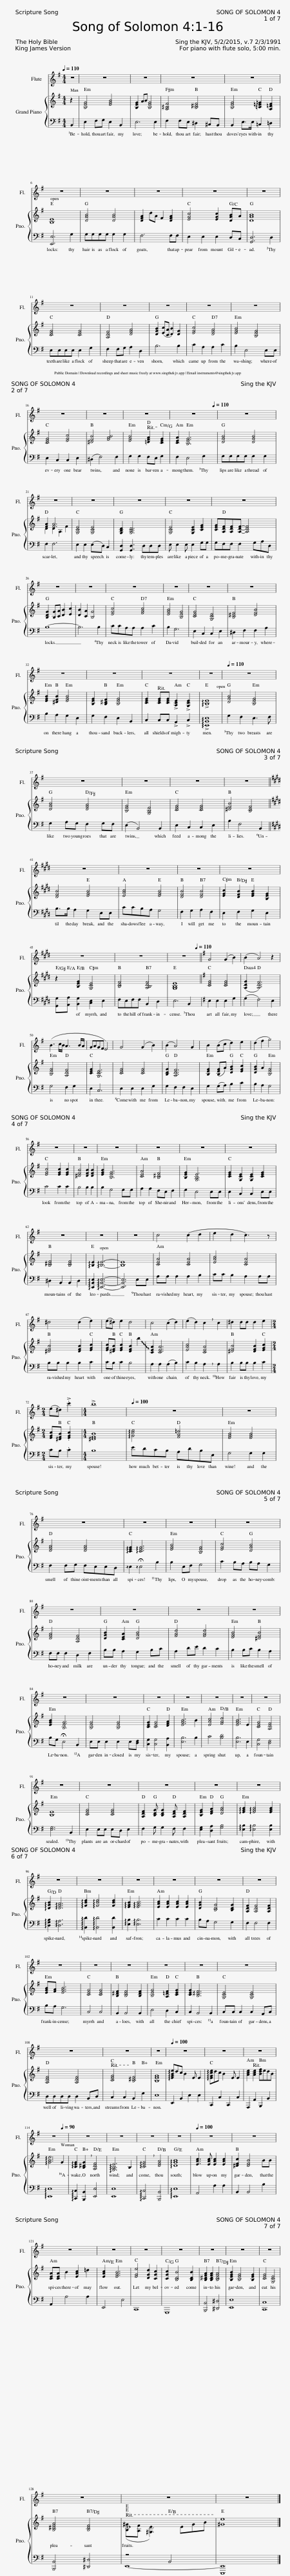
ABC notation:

X:1
%%score 1 { ( 2 4 ) | ( 3 5 ) }
L:1/8
Q:1/4=110
M:4/4
I:linebreak $
K:G
V:1 treble
V:2 treble
V:4 treble
V:3 bass
V:5 bass
V:1
 z2 | z8 | z8 | z8 | z8 |$ %5
 z8 | z8 | z8 | z8 | z8 |$ %10
 z8 | z8 | z8 | z8 | z8 |$ %15
 z8 | z8 | z8 | z8[Q:1/4=110] | z8 |$ %20
 z8 | z8 | z8 | z8 | z8 |$ %25
 z8 | z8 | z8 | z8 | z8 | %30
 z8 |$ z8 | z8 | z8 | z8 | %35
[Q:1/4=110] z8 |$ z8 | z8 | z8 | z8 ||$ %40
[K:E] z8 | z8 | z8 | z8 |$ z8 | %45
 z8 | z8[Q:1/4=110] ||[K:G] G4 (G2 B2) | (B2 A4) z2 |$ (B3 c/B/ A3 B/A/ | %50
 GAGF E4) | G4 (G2 B2) | (B2 A4) G2 | B2 (Bc d2) e2 | (d2 f2 g4) |$ %55
 z8 | z8 | z8 | z8 | z8 | %60
 z8 |$ z8 | z8 | z8 | c4 (c2 d2 | %65
 e2 d2 c3) z |$ ^d4 (d2 e2) | (e^d) e2 d4 | c4 (c2 d2) | (e2 d2) !breath!c2 c2 | %70
 ^d2 dd d2 e2 |$[M:2/4] (e^d) !>!.c'2 |[M:4/4] !>!b8 |[Q:1/4=100] z8 | z8 |$ %75
 z8 | z8 | z8 | z8 |$ z8 | %80
 z8 | z8 | z8 |$ z8 | z8 | %85
 z8 | z8 | z8 | z8 | z8 |$ %90
 z8 | z8 | z8 | z8 | z8 |$ %95
 z8 | z8 | z8 | z8 | z8 | %100
 z8 |$ z8 | z8 | z8 | z8 | %105
 z8 | z8 |$ z8 | z8 | z8 | %110
[Q:1/4=100] z8 | z8 | z8 |$ z8[Q:1/4=90] | z8 | %115
 z8 | z8 | z8 |[Q:1/4=100] z8 | z8 |$ %120
 z8 | z8 | z8 | z8 | z8 | %125
 z8 | z8 |$ z8 | z8 | z8 |] %130
V:2
 z2 | [B,EG]4 [EGB]4 | [B,EG]2 AB [B,EG]4 | [A,^CF]4 [B,^DF]4 | [B,EG]4 [=C=E=G]2 [A,=DF]2 |$ %5
 [B,E]8 | [DGB]4 [DGB]4 | [DFA]2 dA F2 [DFA]2 | [EGc]4 [EGc]2 [DGB]A | [DGB]8 |$ %10
 [CEG]4 [CEG]4 | [A,DF]4 [DFA]4 | [DGB]2 ([Ec][CA] [DB]2) [DG]2 | [EGc]4 [DFA]4 | [EGB]4 [B,EG]4 |$ %15
 [CEG]4 [EGc]4 | [^DFB]4 [FAB]4 | [EGB]4 [=DFA]2 [CEG]2 | [CEA]2 [B,EG]6 | [DGB]4 [DGB]4 |$ %20
 [FA]2 [FA]6 | [G,CE]4 [G,CE]4 | [G,B,D]2 [G,B,D]6 | [G,CE]4 [G,CE]2 [CEG]2 | [CEG][A,DF][A,DF][A,DF]- [A,DF]4 |$ %25
 [B,DG]2 [B,G][CA] [DB]2 [Ec]2 | [DB]2 [CA]2 [B,G]4 | [EGc]4 [FAc]4 | [EGB]4 [B,EG]4 | [CEG]4 [G,CE]4 | %30
 [B,^DF]4 [DFB]4 |$ [EGB]2 [^DFB]2 [EGB]4 | [B,EG]2 [B,^DF]2 [B,EG]4 | [CEG]2 [CEG][CEG] !>![A,CE]2 !>![G,CE]2 | !arpeggio!!>![B,E]8 | %35
 [DGB]4 [B,EG]4 |$ [DGB]4 [DFA]4 | [B,EG]4 [G,B,E]4 | [CEG]4 [CEG]4 | [^DFB]4 [B,DF]4 ||$ %40
[K:E] [DFB]4 [EGB]4 | [EAc]4 [EGB]4 | [DFB]4 [DFB]4 | [EGc]2 [DFB]2 [EGB]2 [B,EG]2 |$ z2 [B,EG]2 [G,CE]4 | %45
 [B,DF]4 [A,B,DF]4 | [G,B,E]8 ||[K:G] [CEG]4 [CEG]4 | ([A,DG]2 [A,DF]6) |$ [B,EG]4 [A,DF]4 | %50
 [CEG]2 [G,CE]6 | [CEG]4 [CEG]4 | [B,DG]2 [A,DF]6 | [B,EG]2 ([B,EG]A) [DGB]2 [EGc]2 | [DGB]2 A2 [B,EG]4 |$ %55
 [EGc]4 [EGc]2 [EGc]2 | [^DFB]4 [DFB]2 [DFB]2 | [EGB]2 [B,EG]6 | [CEA]4 [B,^DF]4 | [B,EG]2 [G,B,E]6 | %60
 [CEG]2 [G,CE]2 [G,CE]2 [CEG]2 |$ [B,^DF]4 [B,DF]4 | !arpeggio![B,E]2 !arpeggio![B,E]6- | [B,E]8 | [CEA]4 [CEA]4 | %65
 [EAc]4 [CEA]4 |$ [^DFB]4 [DFB]2 [EGc]2 | [EGc][^DFB] [EGc]2 [DFB]2 !~(!b2 | !~)![CEA]2 [CEA]6 | [EAc]4 [CEA]4 | %70
 [^DFB]4 [DFB]2 [EGc]2 |$[M:2/4] [EGc][^DFB] .[EGc]2 |[M:4/4] [^DFB]8 | !arpeggio![Gce]4 [FA=d]4 | [EGB]4 [EGB]4 |$ %75
 [DFA]4 [DFA]4 | !arpeggio![CEG]2 !arpeggio![CEG]6 | [EGB]4 [B,EG]4 | [EGc]4 [DGB]4 |$ [DFA]4 [A,DF]4 | %80
 [DGB]2 [CEA]2 [DGB]4 | [FAd]4 [FAd]4 | [EGB]4 [^DFB]4 |$ [EGB]2 [B,EG]6 | [B,EG]4 [B,EG]4 | %85
 [CEG]2 [CEG]4 [DFA]2 | [EGB]6 B2 | [EAc]4 [FAd]4 | [EGB]6 E2 | [CEG]4 [A,DF]4 |$ %90
 [B,E]8 | [CEG]4 [CEG]4 | [A,DF]2 [B,DG] [B,DG]2 [A,DF] [A,DF]2 | [B,EG]2 [DFA]2 [DGB]4 | !arpeggio![EGB]2 !arpeggio![EGB]4 [EGB]2 |$ %95
 !arpeggio![DGB]2 !arpeggio![DFA]6 | !arpeggio![FBd]2 !arpeggio![FBd]4 [FBd]2 | !arpeggio![EGB]2 !arpeggio![EGB]6 | [EAc]2 [EAc]2 [EAc]2 [EAc]2 | [DGB]2 [B,DG]4 [B,DG]2 | %100
 [A,DF]2 [A,DF]4 [A,DF]2 |$ [EGB][FA] [EGB]6 | [CEG]4 [CEG]4 | [B,^DF]2 [B,DF]4 [B,DF]2 | [B,EG]4 [A,=DF]2 [CEG]2 | %105
 [CEG]2 [B,^DF]6 | [G,CE]4 [G,CE]4 |$ [A,DF]4 [A,DF]4 | [CEG]4 [B,^DF]4 | [B,EG]8 | %110
 !arpeggio![EGBe]dc B2 E E2 | !arpeggio![EGce]dc B2 E E2 | [Ace]2 [Ace]2 [Bdf]edB |$ !arpeggio![GBe]6 G2 | !arpeggio![CEG]2 !breath![B,^DG]2 [A,DF]4 | %115
 !arpeggio![G,B,E]6 B,2 | !arpeggio!!breath![CEG]4 [DFA]4 | !arpeggio![DGB]8 | [EAc]3 [EAc] [EAc]2 [EAc]2 | [^DFc]2 [DFB]4 BB |$ %120
 [CEA][CEA] B2 [EAc]2 =d2 | [EAc]2 [EGB]6 | [EGe]4 [DGd]2 [CGc]2 | [CGc]2 [B,DB]4 [B,DB]2 | [B,^DFA]2 [B,DFA]2 [B,DFA]4 | %125
 [B,EGB]2 [B,EG]4 [B,EG]2 | [CEG]4 [G,CE]4 |$ [B,^DFA]4 [B,DF]4 | E8 | [^Ge]8 |] %130
V:3
 B,,2 | E,2 F,G, E,2 B,,2 | E,6 E,2 | F,2 F,E, ^D,2 ^C,B,, | B,,2 E,>E, =C,2 =D,2 |$ %5
 [E,,E,]6 G,2 | G,G,G,G, G,2 G,2 | F,6 F,F, | E,2 E,2 E,2 D,C, | [G,,D,]6 D,2 |$ %10
 E,E,E,E, E,2 G,2 | F,2 F,G, A,2 D,2 | B,6 B,2 | C2 A,2 A,2 C2 | B,2 E,4 E,E, |$ %15
 E,2 C,2 C,2 E,2 | (^D,2 F,4) F,2 | G,2 G,2 F,E, G,2 | F,2 E,4 G,2 | G,G,G,G, G,2 G,2 |$ %20
 F,2 F,6 | E,2 E,2 (E,D,) C,2 | [G,,D,]2 [G,,D,]3 D,D,D, | E, E,2 E, E,2 G,G, | G,F,F, F,2 G,A,D, |$ %25
 B,8- | B,6 B,2 | CCA,A, A,2 C2 | B,2 G,6 | E,2 C,2 C,2 E,2 | %30
 ^D,2 F,2 F,2 A,2 |$ B,2 A,2 G,2 E,2 | G,2 F,2 E,2 B,,2 | C,2 C,C, !>!A,,2 !>!C,2 | !arpeggio!!>![E,,B,,E,]8 | %35
 G,2 F,2 E,3 F, |$ G,2 A,G, F,2 G,F, | (E,2 B,,4) B,,2 | E,2 C,2 C,2 E,2 | B,2 F,4 B,,2 ||$ %40
[K:E] B,>B, A,2 G,2 E,E, | CCB,A, G,4 | F,2 G,2 A,2 F,2 | E,2 F,2 G,2 E,2 |$ [G,,G,][A,,A,] [B,,G,]2 [C,E,]2 E,2 | %45
 F,E,F,F, B,,2 D,2 | E,6 B,,2 ||[K:G] E,2 E,2 E,2 G,2 | (G,2 F,4) E,2 |$ G,4 F,2 G,2 | %50
 E,2 C,6 | E,2 E,2 E,2 G,2 | G,2 F,2 F,2 E,2 | G,2 (G,A,) B,2 C2 | B,2 A,2 G,4 |$ %55
 C4 C2 C2 | B,4 B,2 B,2 | B,2 G,4 G,G, | A,2 A,2 F,E, F,2 | G,2 E,4 E,E, | %60
 E,2 C,2 C,2 E,E, |$ ^D,2 B,,2 B,,2 D,2 | !arpeggio![E,,B,,E,]2 !arpeggio![E,,B,,E,]6- | [E,,B,,E,]6 E,E, | A,A, A,2 A,2 B,2 | %65
 CC B,2 A,2 A,A, |$ B,B, B,2 B,2 C2 | CB, C2 B,4 | A,2 A,2 (A,2 B,2) | C2 B,2 !breath!A,2 A,2 | %70
 B,2 B,B, B,2 C2 |$[M:2/4] CB, .C2 |[M:4/4] B,8 | EDCB, A,DB,E, | G,4 G,2 G,2 |$ %75
 F,2 F,G, F,E,E,D, | !arpeggio!E,2 !arpeggio!!fermata!E,4 B,2 | B,2 E,F, G,4 | C2 B,A, B,A, G,2 |$ F,F, F,2 D,2 F,2 | %80
 B,B, A,2 G,2 B,C | A,2 DE D2 C2 | B,2 B,C B,2 A,2 |$ B,G, !fermata!E,4 B,,2 | E,E, E,2 E,2 E,[D,F,] | %85
 [C,G,]2 [C,G,]4 [B,,A,]2 | [E,B,]6 B,2 | C4 [B,D]4 | [E,B,]6 E,2 | [C,G,]4 [D,F,]4 |$ %90
 [E,G,]6 B,,2 | E,2 E,E, E,D, E,2 | F,2 G, G,2 F, F,2 | [E,G,]2 [D,A,]2 [G,B,]4 | !arpeggio![E,B,]2 !arpeggio![E,B,]4 [E,B,]2 |$ %95
 !arpeggio![D,G,B,]2 !arpeggio![D,A,]6 | !arpeggio![B,,D]2 !arpeggio![B,,D]4 [B,,D]2 | !arpeggio![E,B,]2 !arpeggio![E,B,]6 | C2 C2 C2 C2 | B,A, G,4 G,2 | %100
 F,2 F,4 F,2 |$ B,A, G,6 | C,4 C,4 | B,,2 B,,4 B,,2 | E,4 D,2 C,2 | %105
 C,2 B,,4 B,,2 | C,C, C,2 C,2 A,,C, |$ D,D,D,D, D,2 B,,D, | C,2 C,2 B,,2 G,2 | E,8 | %110
 E,,2 B,,2 E,2 E,2 | C,,2 C,2 C,,2 C,2 | A,,,2 A,,2 B,,,2 B,,2 |$ !arpeggio![E,,E,]8 | !arpeggio![C,,C,]2 [B,,,B,,]2 [E,,E,]4 | %115
 [E,,E,]8 | !arpeggio![C,,C,]4 [B,,,B,,]4 | !arpeggio![E,,E,]8 | A,,4 A,2 A,2 | B,,2 B,,4 B,2 |$ %120
 A,,2 A,4 A,2 | E,,4 E,4 | C,,8 | G,,,8 | [B,,,B,,]4 [^D,,^D,]4 | %125
 [E,,E,]8 | [C,,C,]8 |$ [B,,,B,,]4 [^D,,^D,]4 | z4 B,,4 | [E,,,E,,]8 |] %130
V:4
 x2 | x8 | x8 | x8 | x8 |$ %5
 x8 | x8 | x8 | x8 | x8 |$ %10
 x8 | x8 | x8 | x8 | x8 |$ %15
 x8 | x8 | x8 | x8 | x8 |$ %20
 D2 D2 A,2 F2 | x8 | x8 | x8 | x8 |$ %25
 x8 | x8 | x8 | x8 | x8 | %30
 x8 |$ x8 | x8 | x8 | x8 | %35
 x8 |$ x8 | x8 | x8 | x8 ||$ %40
[K:E] x8 | x8 | x8 | x8 |$ x8 | %45
 x8 | x8 ||[K:G] x8 | x8 |$ x8 | %50
 x8 | x8 | x8 | x8 | x8 |$ %55
 x8 | x8 | x8 | x8 | x8 | %60
 x8 |$ x8 | x8 | x8 | x8 | %65
 x8 |$ x8 | x8 | x8 | x8 | %70
 x8 |$[M:2/4] x4 |[M:4/4] x8 | x8 | x8 |$ %75
 x8 | x8 | x8 | x8 |$ x8 | %80
 x8 | x8 | x8 |$ x8 | x8 | %85
 x8 | x8 | x8 | x8 | x8 |$ %90
 x8 | x8 | x8 | x8 | x8 |$ %95
 x8 | x8 | x8 | x8 | x8 | %100
 x8 |$ x8 | x8 | x8 | x8 | %105
 x8 | x8 |$ x8 | x8 | x8 | %110
 x8 | x8 | x8 |$ x8 | x8 | %115
 x8 | x8 | x8 | x8 | x8 |$ %120
 x8 | x8 | x8 | x8 | x8 | %125
 x8 | x8 |$ x8 | ([B,^G][A,F] [^G,E]3) EGB | x8 |] %130
V:5
 x2 | x8 | x8 | x8 | x8 |$ %5
 x8 | x8 | x8 | x8 | x8 |$ %10
 x8 | x8 | x8 | x8 | x8 |$ %15
 x8 | x8 | x8 | x8 | x8 |$ %20
 x8 | x8 | x8 | x8 | x8 |$ %25
 x8 | x8 | x8 | x8 | x8 | %30
 x8 |$ x8 | x8 | x8 | x8 | %35
 x8 |$ x8 | x8 | x8 | x8 ||$ %40
[K:E] x8 | x8 | x8 | x8 |$ x8 | %45
 x8 | x8 ||[K:G] x8 | x8 |$ x8 | %50
 x8 | x8 | x8 | x8 | x8 |$ %55
 x8 | x8 | x8 | x8 | x8 | %60
 x8 |$ x8 | x8 | x8 | x8 | %65
 x8 |$ x8 | x8 | x8 | x8 | %70
 x8 |$[M:2/4] x4 |[M:4/4] x8 | x8 | x8 |$ %75
 x8 | x8 | x8 | x8 |$ x8 | %80
 x8 | x8 | x8 |$ x8 | x8 | %85
 x8 | x8 | x8 | x8 | x8 |$ %90
 x8 | x8 | x8 | x8 | x8 |$ %95
 x8 | x8 | x8 | x8 | x8 | %100
 x8 |$ x8 | x8 | x8 | x8 | %105
 x8 | x8 |$ x8 | x8 | x8 | %110
 x8 | x8 | x8 |$ x8 | x8 | %115
 x8 | x8 | x8 | x8 | x8 |$ %120
 x8 | x8 | x8 | x8 | x8 | %125
 x8 | x8 |$ x8 | E,,8- | x8 |] %130
